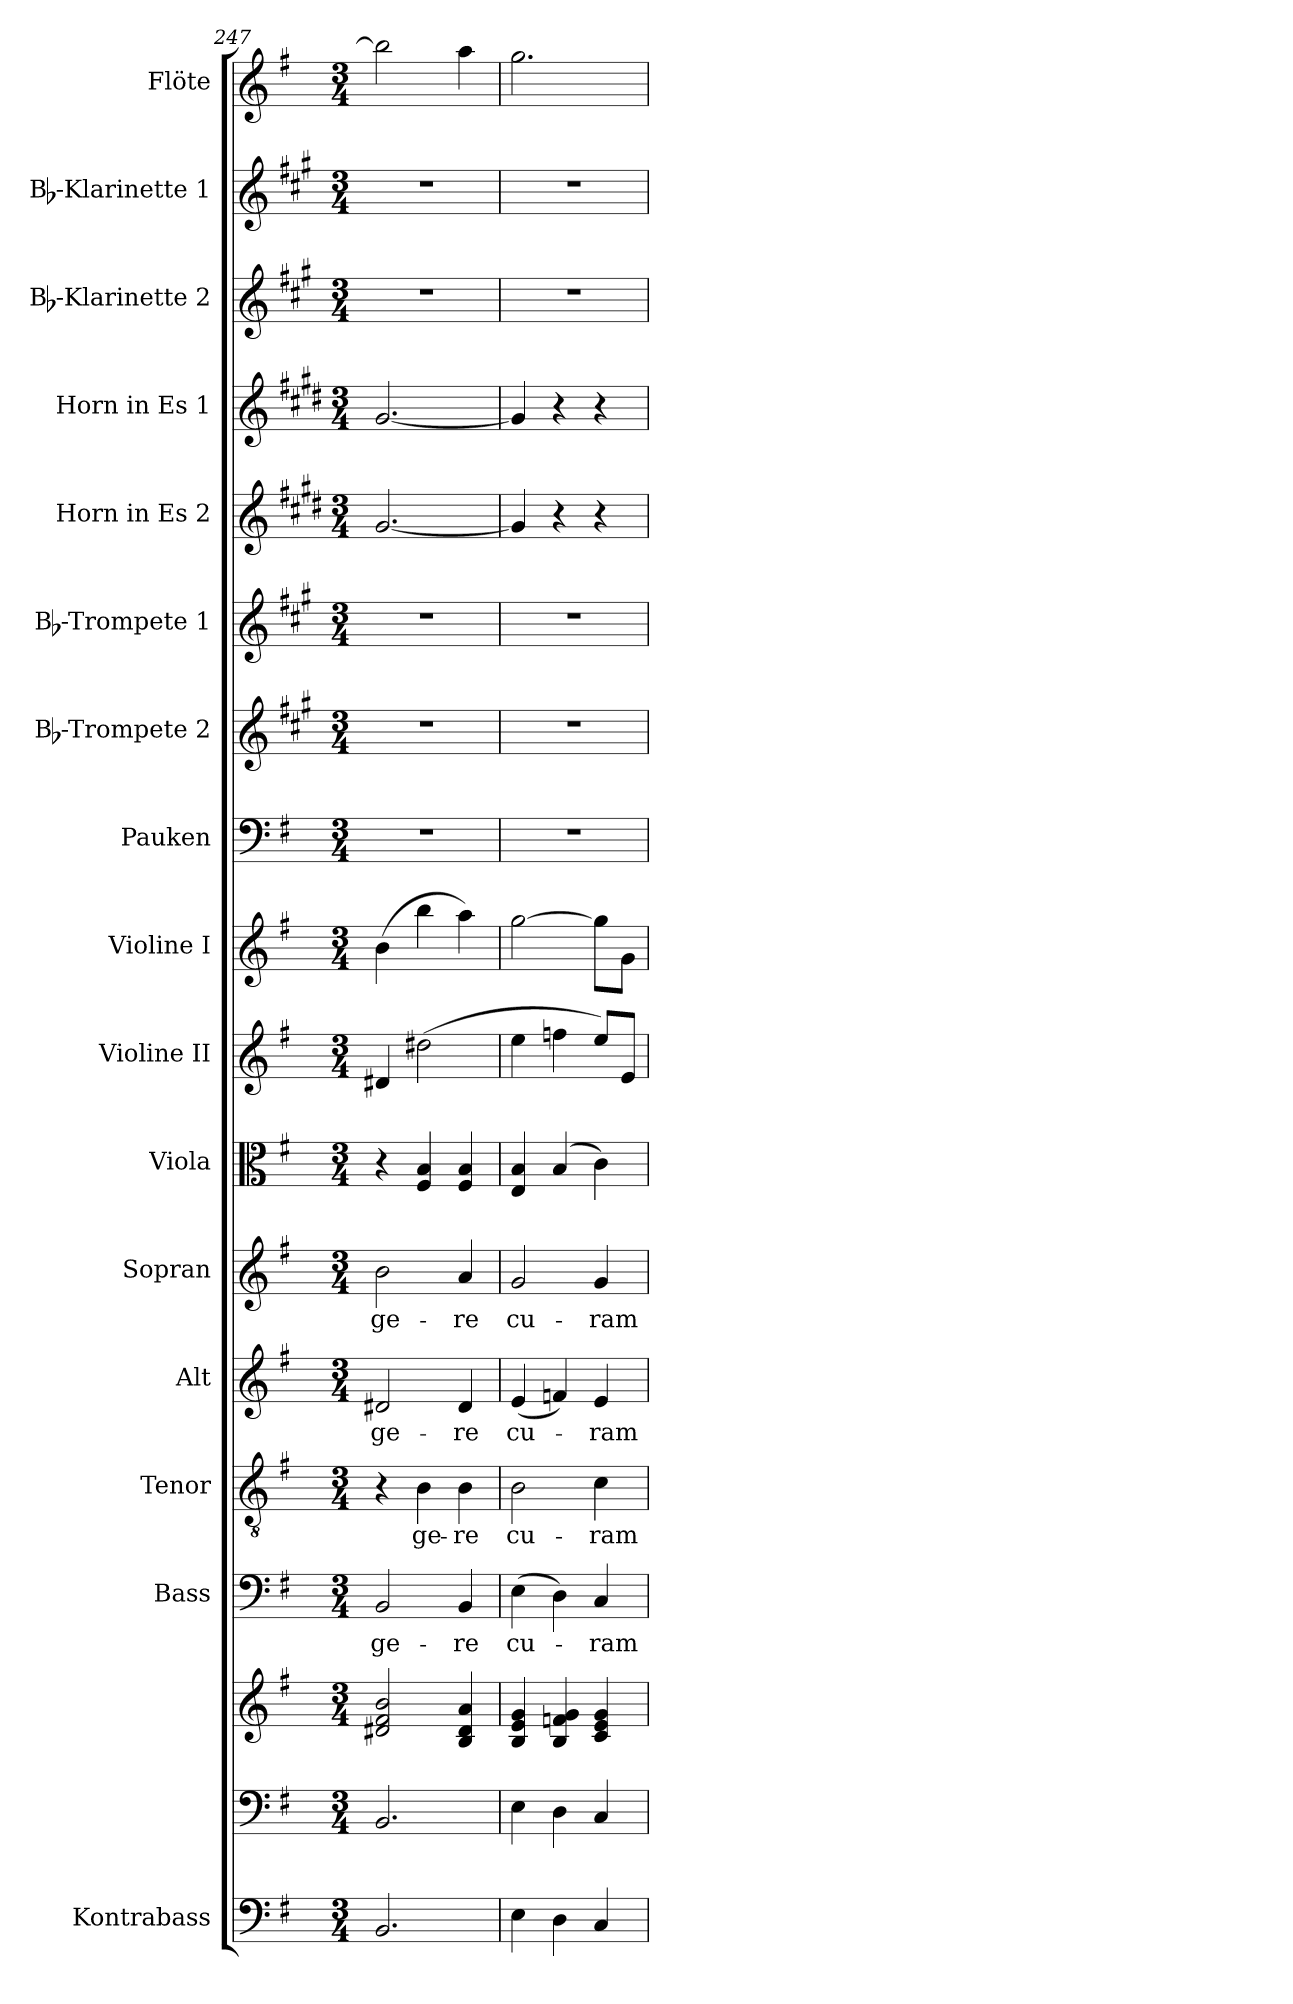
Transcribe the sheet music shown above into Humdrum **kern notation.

**kern	**kern	**kern	**kern	**text	**kern	**text	**kern	**text	**kern	**text	**kern	**kern	**kern	**kern	**kern	**kern	**kern	**kern	**kern	**kern	**kern
*part17	*part16	*part16	*part15	*part15	*part14	*part14	*part13	*part13	*part12	*part12	*part11	*part10	*part9	*part8	*part7	*part6	*part5	*part4	*part3	*part2	*part1
*staff18	*staff17	*staff16	*staff15	*staff15	*staff14	*staff14	*staff13	*staff13	*staff12	*staff12	*staff11	*staff10	*staff9	*staff8	*staff7	*staff6	*staff5	*staff4	*staff3	*staff2	*staff1
*I"Kontrabass	*	*	*I"Bass	*	*I"Tenor	*	*I"Alt	*	*I"Sopran	*	*I"Viola	*I"Violine II	*I"Violine I	*I"Pauken	*I"Bb-Trompete 2	*I"Bb-Trompete 1	*I"Horn in Es 2	*I"Horn in Es 1	*I"Bb-Klarinette 2	*I"Bb-Klarinette 1	*I"Flöte
*I'Kb.	*	*	*I'B.	*	*I'T.	*	*I'A.	*	*I'S.	*	*I'Vla.	*I'Vl. II	*I'Vl. I	*I'Pk.	*I'Bb Trp. 2	*I'Bb Trp. 1	*	*	*I'Bb Kl. 2	*I'Bb Kl. 1	*I'Fl.
*clefF4	*clefF4	*clefG2	*clefF4	*	*clefGv2	*	*clefG2	*	*clefG2	*	*clefC3	*clefG2	*clefG2	*clefF4	*clefG2	*clefG2	*clefG2	*clefG2	*clefG2	*clefG2	*clefG2
*ITrd7c12	*	*	*	*	*	*	*	*	*	*	*	*	*	*	*ITrd1c2	*ITrd1c2	*ITrd5c9	*ITrd5c9	*ITrd1c2	*ITrd1c2	*
*k[f#]	*k[f#]	*k[f#]	*k[f#]	*	*k[f#]	*	*k[f#]	*	*k[f#]	*	*k[f#]	*k[f#]	*k[f#]	*k[f#]	*k[f#]	*k[f#]	*k[f#]	*k[f#]	*k[f#]	*k[f#]	*k[f#]
*G:	*G:	*G:	*G:	*	*G:	*	*G:	*	*G:	*	*G:	*G:	*G:	*G:	*G:	*G:	*G:	*G:	*G:	*G:	*G:
*M3/4	*M3/4	*M3/4	*M3/4	*	*M3/4	*	*M3/4	*	*M3/4	*	*M3/4	*M3/4	*M3/4	*M3/4	*M3/4	*M3/4	*M3/4	*M3/4	*M3/4	*M3/4	*M3/4
=247	=247	=247	=247	=247	=247	=247	=247	=247	=247	=247	=247	=247	=247	=247	=247	=247	=247	=247	=247	=247	=247
!	!	!	!	!LO:LY:b	!	!	!	!LO:LY:b	!	!LO:LY:b	!	!	!	!	!	!	!	!	!	!	!
2.BBB/	2.BB/	2d#X/ 2f#/ 2b/	2BB/	ge-	4r	.	2d#X/	ge-	2b\	ge-	4r	4d#X/	(>4b\	2.r	2.r	2.r	[2.B/	[2.B/	2.r	2.r	2bb\]
!	!	!	!	!	!	!LO:LY:b	!	!	!	!	!	!	!	!	!	!	!	!	!	!	!
.	.	.	.	.	4B\	ge-	.	.	.	.	4F#/ 4B/	(>2dd#X\	4bb\	.	.	.	.	.	.	.	.
!	!	!	!	!LO:LY:b	!	!LO:LY:b	!	!LO:LY:b	!	!LO:LY:b	!	!	!	!	!	!	!	!	!	!	!
.	.	4B/ 4d#/ 4a/	4BB/	-re	4B\	-re	4d#/	-re	4a/	-re	4F#/ 4B/	.	4aa\)	.	.	.	.	.	.	.	4aa\
=248	=248	=248	=248	=248	=248	=248	=248	=248	=248	=248	=248	=248	=248	=248	=248	=248	=248	=248	=248	=248	=248
!	!	!	!	!LO:LY:b	!	!LO:LY:b	!	!LO:LY:b	!	!LO:LY:b	!	!	!	!	!	!	!	!	!	!	!
4EE\	4E\	4B/ 4e/ 4g/	(>4E\	cu-	2B\	cu-	(<4e/	cu-	2g/	cu-	4E/ 4B/	4ee\	[2gg\	2.r	2.r	2.r	4B/]	4B/]	2.r	2.r	2.gg\
4DD\	4D\	4B/ 4fn/ 4g/	4D\)	.	.	.	4fn/)	.	.	.	(4B/	4ffn\	.	.	.	.	4r	4r	.	.	.
!	!	!	!	!LO:LY:b	!	!LO:LY:b	!	!LO:LY:b	!	!LO:LY:b	!	!	!	!	!	!	!	!	!	!	!
4CC/	4C/	4c/ 4e/ 4g/	4C/	-ram	4c\	-ram	4e/	-ram	4g/	-ram	4c\)	8ee/L)	8gg\L]	.	.	.	4r	4r	.	.	.
.	.	.	.	.	.	.	.	.	.	.	.	8e/J	8g\J	.	.	.	.	.	.	.	.
=	=	=	=	=	=	=	=	=	=	=	=	=	=	=	=	=	=	=	=	=	=
*-	*-	*-	*-	*-	*-	*-	*-	*-	*-	*-	*-	*-	*-	*-	*-	*-	*-	*-	*-	*-	*-
